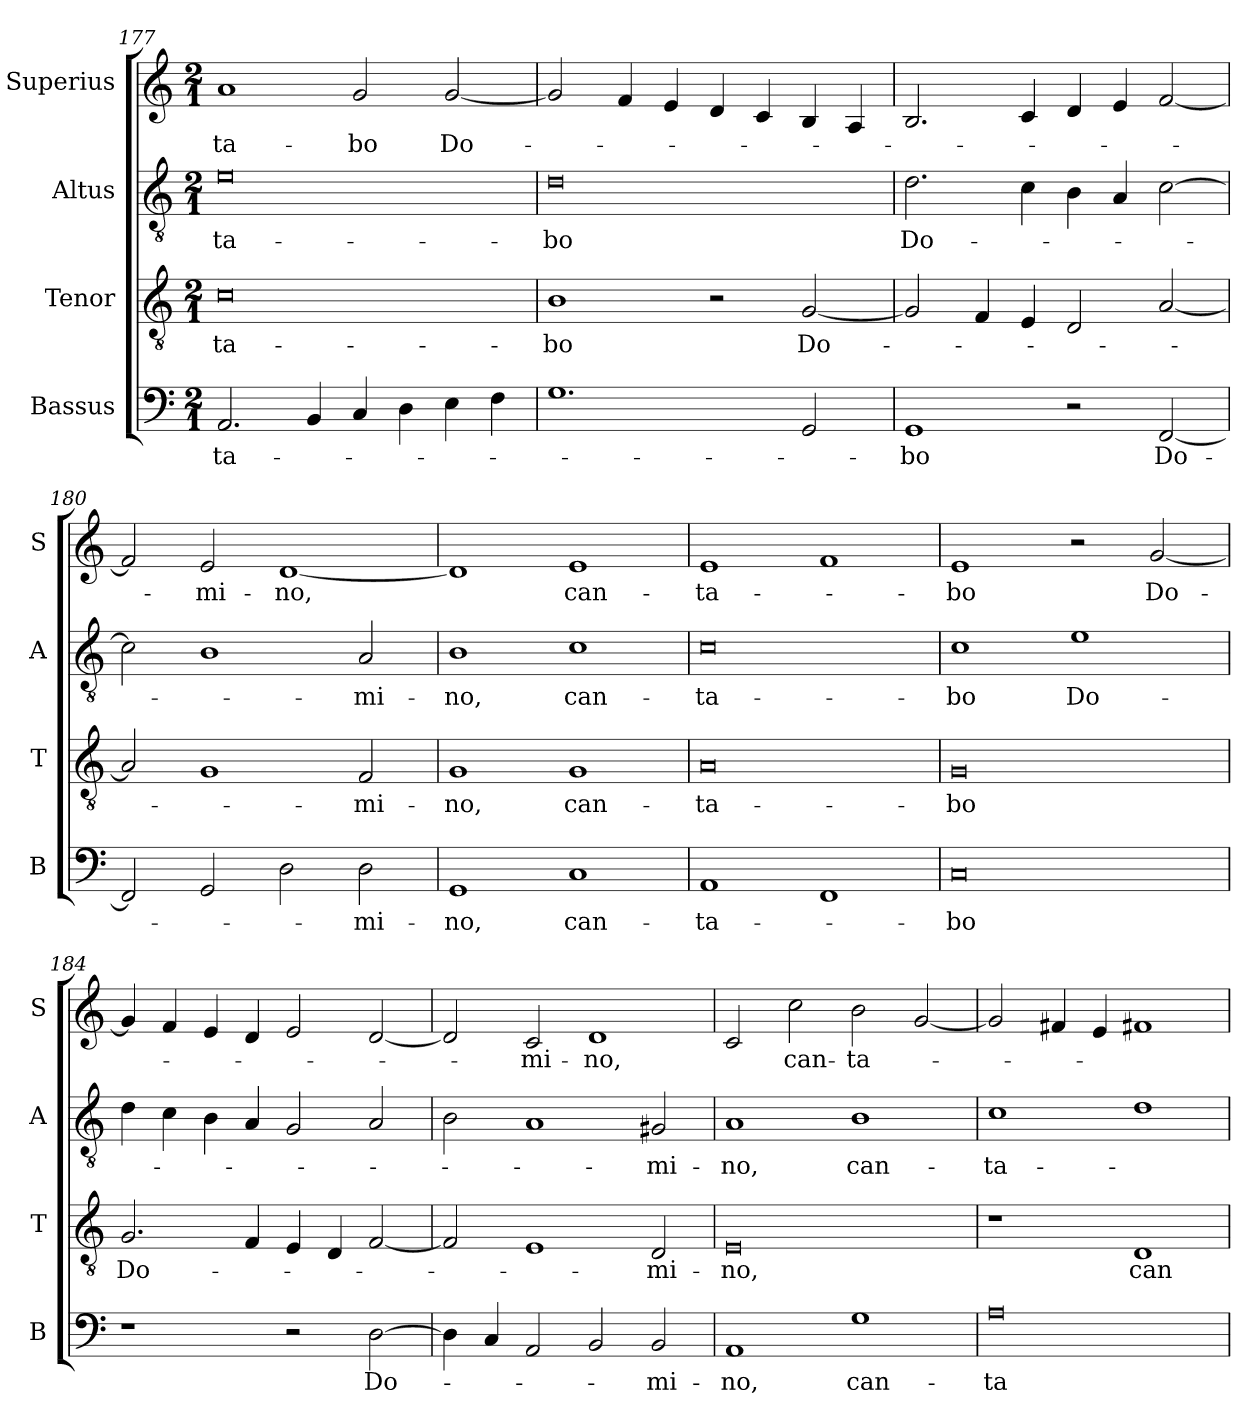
**kern	**text	**kern	**text	**kern	**text	**kern	**text
*part4	*part4	*part3	*part3	*part2	*part2	*part1	*part1
*staff4	*staff4	*staff3	*staff3	*staff2	*staff2	*staff1	*staff1
*I"Bassus	*	*I"Tenor	*	*I"Altus	*	*I"Superius	*
*I'B	*	*I'T	*	*I'A	*	*I'S	*
*clefF4	*	*clefGv2	*	*clefGv2	*	*clefG2	*
*k[]	*	*k[]	*	*k[]	*	*k[]	*
*M2/1	*	*M2/1	*	*M2/1	*	*M2/1	*
=177	=177	=177	=177	=177	=177	=177	=177
2.AA	-ta-	0c	-ta-	0e	-ta-	1a	-ta-
4BB	.	.	.	.	.	.	.
4C	.	.	.	.	.	2g	-bo
4D	.	.	.	.	.	.	.
4E	.	.	.	.	.	[2g	Do-
4F	.	.	.	.	.	.	.
=178	=178	=178	=178	=178	=178	=178	=178
1.G	.	1B	-bo	0d	-bo	2g]	.
.	.	.	.	.	.	4f	.
.	.	.	.	.	.	4e	.
.	.	2r	.	.	.	4d	.
.	.	.	.	.	.	4c	.
2GG	.	[2G	Do-	.	.	4B	.
.	.	.	.	.	.	4A	.
=179	=179	=179	=179	=179	=179	=179	=179
1GG	-bo	2G]	.	2.d	Do-	2.B	.
.	.	4F	.	.	.	.	.
.	.	4E	.	4c	.	4c	.
2r	.	2D	.	4B	.	4d	.
.	.	.	.	4A	.	4e	.
[2FF	Do-	[2A	.	[2c	.	[2f	.
=180	=180	=180	=180	=180	=180	=180	=180
2FF]	.	2A]	.	2c]	.	2f]	.
2GG	.	1G	.	1B	.	2e	-mi-
2D	.	.	.	.	.	[1d	-no,
2D	-mi-	2F	-mi-	2A	-mi-	.	.
=181	=181	=181	=181	=181	=181	=181	=181
1GG	-no,	1G	-no,	1B	-no,	1d]	.
1C	can-	1G	can-	1c	can-	1e	can-
=182	=182	=182	=182	=182	=182	=182	=182
1AA	-ta-	0A	-ta-	0c	-ta-	1e	-ta-
1FF	.	.	.	.	.	1f	.
=183	=183	=183	=183	=183	=183	=183	=183
0C	-bo	0G	-bo	1c	-bo	1e	-bo
.	.	.	.	1e	Do-	2r	.
.	.	.	.	.	.	[2g	Do-
=184	=184	=184	=184	=184	=184	=184	=184
1r	.	2.G	Do-	4d	.	4g]	.
.	.	.	.	4c	.	4f	.
.	.	.	.	4B	.	4e	.
.	.	4F	.	4A	.	4d	.
2r	.	4E	.	2G	.	2e	.
.	.	4D	.	.	.	.	.
[2D	Do-	[2F	.	2A	.	[2d	.
=185	=185	=185	=185	=185	=185	=185	=185
4D]	.	2F]	.	2B	.	2d]	.
4C	.	.	.	.	.	.	.
2AA	.	1E	.	1A	.	2c	-mi-
2BB	.	.	.	.	.	1d	-no,
2BB	-mi-	2D	-mi-	2G#X	-mi-	.	.
=186	=186	=186	=186	=186	=186	=186	=186
1AA	-no,	0E	-no,	1A	-no,	2c	.
.	.	.	.	.	.	2cc	can-
1G	can-	.	.	1B	can-	2b	-ta-
.	.	.	.	.	.	[2g	.
=187	=187	=187	=187	=187	=187	=187	=187
0A	-ta-	1r	.	1c	-ta-	2g]	.
.	.	.	.	.	.	4f#X	.
.	.	.	.	.	.	4e	.
.	.	1D	can-	1d	.	1f#X	.
=	=	=	=	=	=	=	=
*-	*-	*-	*-	*-	*-	*-	*-
